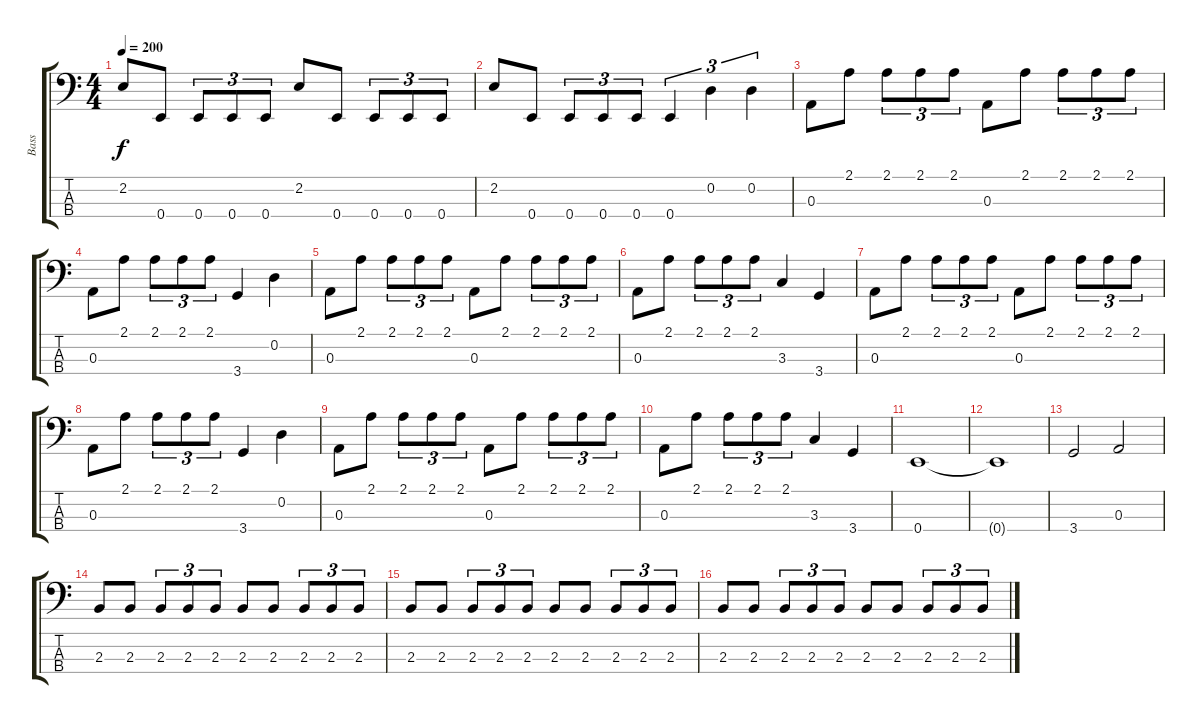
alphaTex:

\track ("Bass" "Bass") {instrument electricbassfinger}
\staff {score tabs}
\tuning (G2 D2 A1 E1) {hide}
\ts (4 4)
\tempo 200
\clef f4
\ks c
2.2.8{dy f} 0.4.8 0.4.8{tu (3 2)} 0.4.8{tu (3 2)} 0.4.8{tu (3 2)} 2.2.8 0.4.8 0.4.8{tu (3 2)} 0.4.8{tu (3 2)} 0.4.8{tu (3 2)} |
2.2.8 0.4.8 0.4.8{tu (3 2)} 0.4.8{tu (3 2)} 0.4.8{tu (3 2)} 0.4.4{tu (3 2)} 0.2.4{tu (3 2)} 0.2.4{tu (3 2)} |
0.3.8 2.1.8 2.1.8{tu (3 2)} 2.1.8{tu (3 2)} 2.1.8{tu (3 2)} 0.3.8 2.1.8 2.1.8{tu (3 2)} 2.1.8{tu (3 2)} 2.1.8{tu (3 2)} |
0.3.8 2.1.8 2.1.8{tu (3 2)} 2.1.8{tu (3 2)} 2.1.8{tu (3 2)} 3.4.4 0.2.4 |
0.3.8 2.1.8 2.1.8{tu (3 2)} 2.1.8{tu (3 2)} 2.1.8{tu (3 2)} 0.3.8 2.1.8 2.1.8{tu (3 2)} 2.1.8{tu (3 2)} 2.1.8{tu (3 2)} |
0.3.8 2.1.8 2.1.8{tu (3 2)} 2.1.8{tu (3 2)} 2.1.8{tu (3 2)} 3.3.4 3.4.4 |
0.3.8 2.1.8 2.1.8{tu (3 2)} 2.1.8{tu (3 2)} 2.1.8{tu (3 2)} 0.3.8 2.1.8 2.1.8{tu (3 2)} 2.1.8{tu (3 2)} 2.1.8{tu (3 2)} |
0.3.8 2.1.8 2.1.8{tu (3 2)} 2.1.8{tu (3 2)} 2.1.8{tu (3 2)} 3.4.4 0.2.4 |
0.3.8 2.1.8 2.1.8{tu (3 2)} 2.1.8{tu (3 2)} 2.1.8{tu (3 2)} 0.3.8 2.1.8 2.1.8{tu (3 2)} 2.1.8{tu (3 2)} 2.1.8{tu (3 2)} |
0.3.8 2.1.8 2.1.8{tu (3 2)} 2.1.8{tu (3 2)} 2.1.8{tu (3 2)} 3.3.4 3.4.4 |
0.4.1 |
0.4{t}.1 |
3.4.2 0.3.2 |
2.3.8 2.3.8 2.3.8{tu (3 2)} 2.3.8{tu (3 2)} 2.3.8{tu (3 2)} 2.3.8 2.3.8 2.3.8{tu (3 2)} 2.3.8{tu (3 2)} 2.3.8{tu (3 2)} |
2.3.8 2.3.8 2.3.8{tu (3 2)} 2.3.8{tu (3 2)} 2.3.8{tu (3 2)} 2.3.8 2.3.8 2.3.8{tu (3 2)} 2.3.8{tu (3 2)} 2.3.8{tu (3 2)} |
2.3.8 2.3.8 2.3.8{tu (3 2)} 2.3.8{tu (3 2)} 2.3.8{tu (3 2)} 2.3.8 2.3.8 2.3.8{tu (3 2)} 2.3.8{tu (3 2)} 2.3.8{tu (3 2)}
